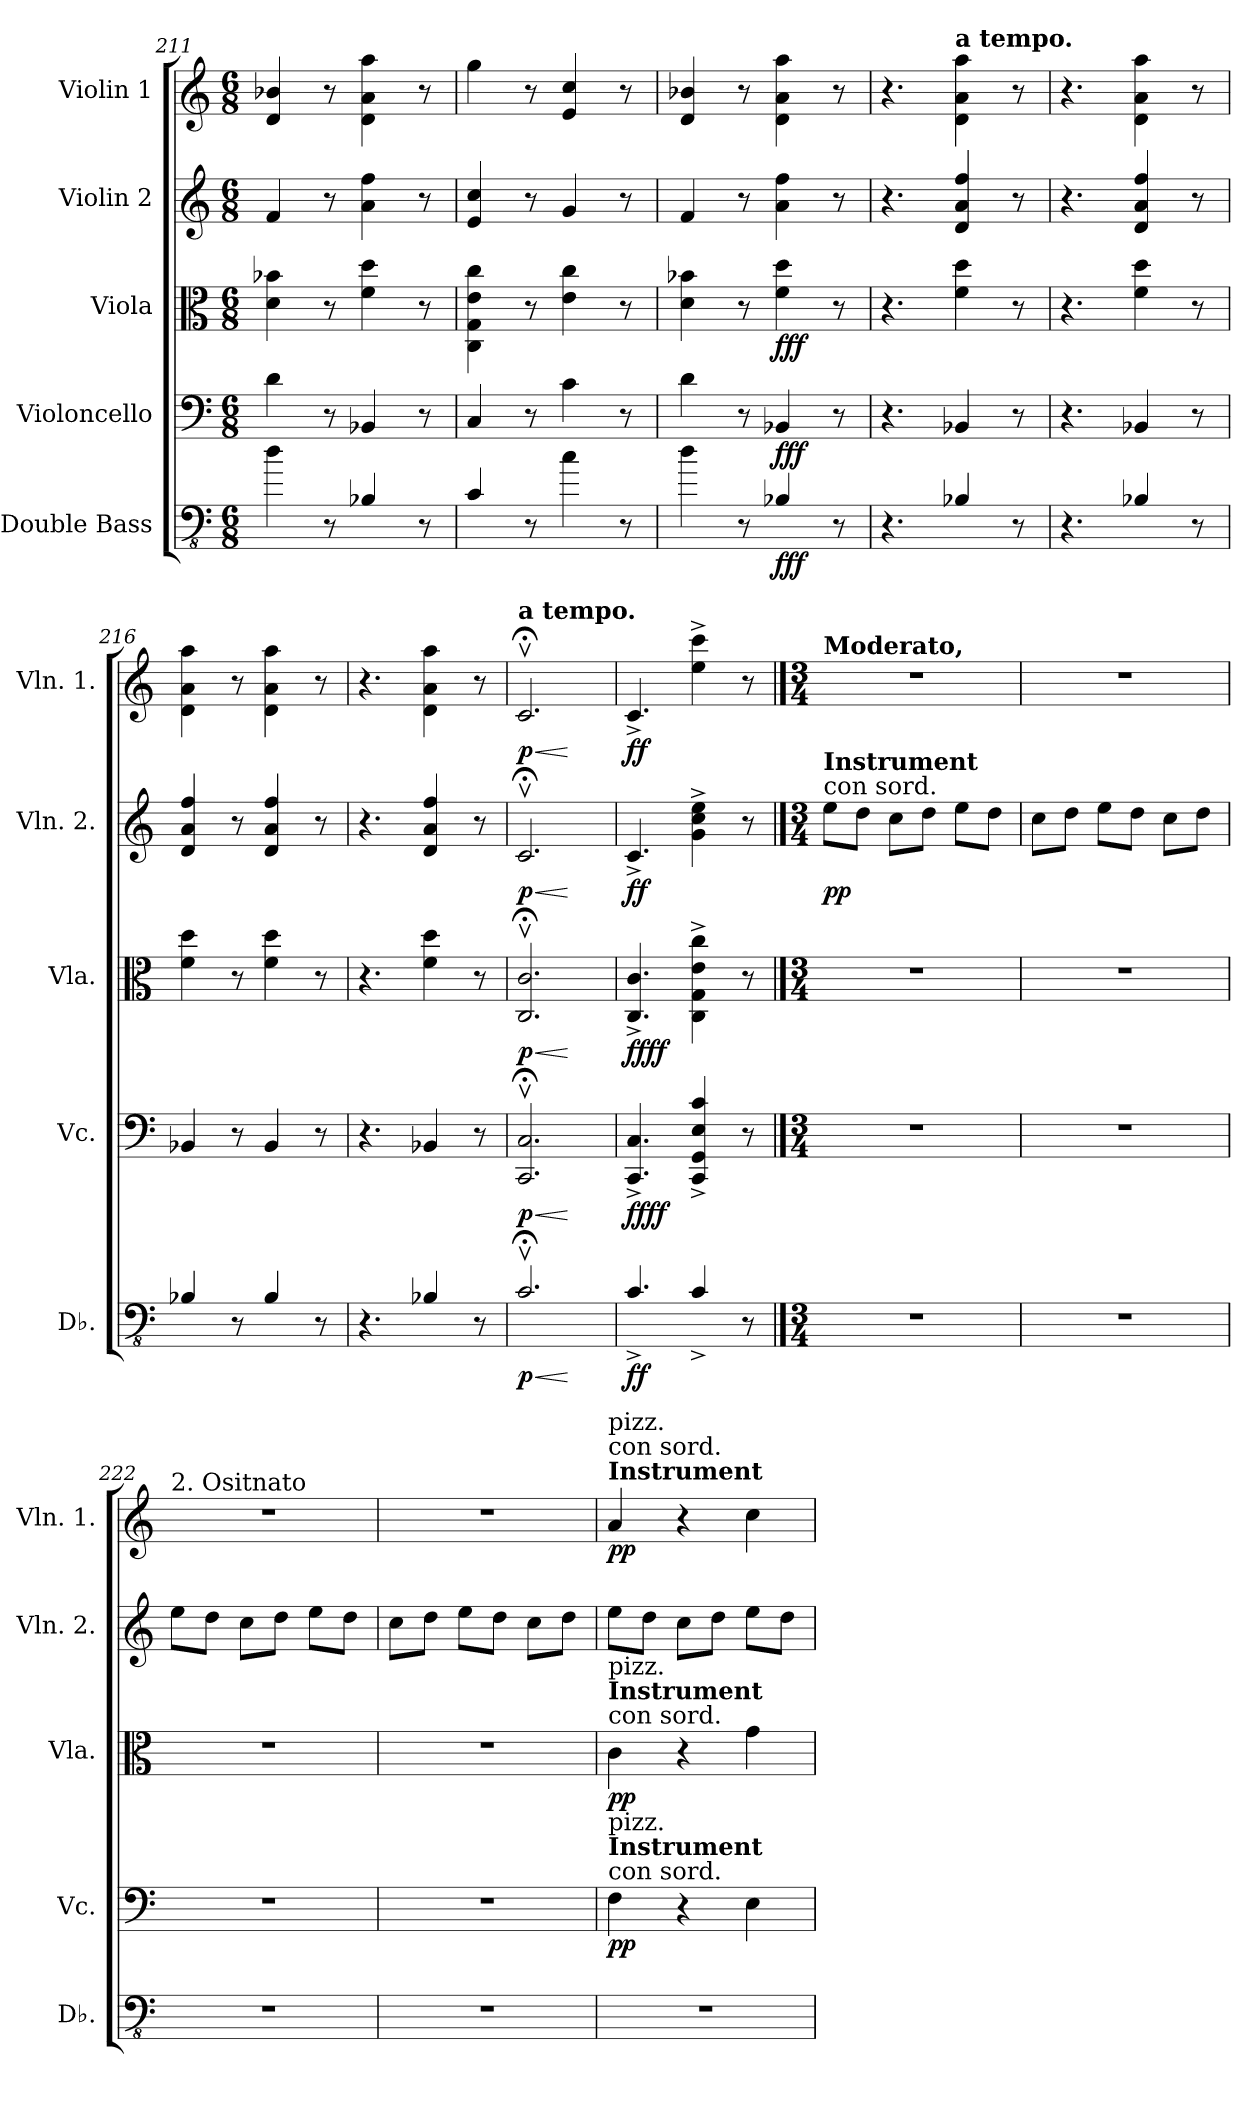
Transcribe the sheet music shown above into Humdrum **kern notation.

**kern	**dynam	**kern	**dynam	**kern	**dynam	**kern	**dynam	**kern	**dynam
*part5	*part5	*part4	*part4	*part3	*part3	*part2	*part2	*part1	*part1
*staff5	*staff5	*staff4	*staff4	*staff3	*staff3	*staff2	*staff2	*staff1	*staff1
*I"Double Bass	*	*I"Violoncello	*	*I"Viola	*	*I"Violin 2	*	*I"Violin 1	*
*I'Db.	*	*I'Vc.	*	*I'Vla.	*	*I'Vln. 2.	*	*I'Vln. 1.	*
*clefFv4	*	*clefF4	*	*clefC3	*	*clefG2	*	*clefG2	*
*ITrd7c12	*	*	*	*	*	*	*	*	*
*k[]	*	*k[]	*	*k[]	*	*k[]	*	*k[]	*
*M6/8	*	*M6/8	*	*M6/8	*	*M6/8	*	*M6/8	*
*MM310	*	*MM310	*	*MM310	*	*MM310	*	*MM310	*
=211	=211	=211	=211	=211	=211	=211	=211	=211	=211
4D\	.	4d\	.	4d\ 4b-X\	.	4f/	.	4d/ 4b-X/	.
8r	.	8r	.	8r	.	8r	.	8r	.
4BBB-X/	.	4BB-X/	.	4f\ 4dd\	.	4a\ 4ff\	.	4d\ 4a\ 4aa\	.
8r	.	8r	.	8r	.	8r	.	8r	.
!!LO:LB:g=z
=212	=212	=212	=212	=212	=212	=212	=212	=212	=212
4CC/	.	4C/	.	4C\ 4G\ 4e\ 4cc\	.	4e/ 4cc/	.	4gg\	.
8r	.	8r	.	8r	.	8r	.	8r	.
4C\	.	4c\	.	4e\ 4cc\	.	4g/	.	4e/ 4cc/	.
8r	.	8r	.	8r	.	8r	.	8r	.
=213	=213	=213	=213	=213	=213	=213	=213	=213	=213
4D\	.	4d\	.	4d\ 4b-X\	.	4f/	.	4d/ 4b-X/	.
8r	.	8r	.	8r	.	8r	.	8r	.
*	*	*	*	*	*	*	*	*MM320	*
!	!LO:DY:b	!	!LO:DY:b	!	!LO:DY:b	!	!	!	!
4BBB-X/	fff	4BB-X/	fff	4f\ 4dd\	fff	4a\ 4ff\	.	4d\ 4a\ 4aa\	.
8r	.	8r	.	8r	.	8r	.	8r	.
=214	=214	=214	=214	=214	=214	=214	=214	=214	=214
4.r	.	4.r	.	4.r	.	4.r	.	4.r	.
*	*	*	*	*	*	*	*	*MM330	*
!	!	!	!	!	!	!	!	!LO:TX:a:B:t=a tempo.	!
4BBB-X/	.	4BB-X/	.	4f\ 4dd\	.	4d/ 4a/ 4ff/	.	4d\ 4a\ 4aa\	.
8r	.	8r	.	8r	.	8r	.	8r	.
=215	=215	=215	=215	=215	=215	=215	=215	=215	=215
4.r	.	4.r	.	4.r	.	4.r	.	4.r	.
4BBB-X/	.	4BB-X/	.	4f\ 4dd\	.	4d/ 4a/ 4ff/	.	4d\ 4a\ 4aa\	.
8r	.	8r	.	8r	.	8r	.	8r	.
=216	=216	=216	=216	=216	=216	=216	=216	=216	=216
4BBB-X/	.	4BB-X/	.	4f\ 4dd\	.	4d/ 4a/ 4ff/	.	4d\ 4a\ 4aa\	.
8r	.	8r	.	8r	.	8r	.	8r	.
4BBB-/	.	4BB-/	.	4f\ 4dd\	.	4d/ 4a/ 4ff/	.	4d\ 4a\ 4aa\	.
8r	.	8r	.	8r	.	8r	.	8r	.
=217	=217	=217	=217	=217	=217	=217	=217	=217	=217
4.r	.	4.r	.	4.r	.	4.r	.	4.r	.
4BBB-X/	.	4BB-X/	.	4f\ 4dd\	.	4d/ 4a/ 4ff/	.	4d\ 4a\ 4aa\	.
8r	.	8r	.	8r	.	8r	.	8r	.
=218	=218	=218	=218	=218	=218	=218	=218	=218	=218
*	*	*	*	*	*	*	*	*MM160	*
!	!	!	!	!	!	!	!	!LO:TX:a:B:t=a tempo.	!
!	!LO:HP:b	!	!LO:HP:b	!	!LO:HP:b	!	!LO:HP:b	!	!LO:HP:b
!	!LO:DY:n=1:b	!	!LO:DY:n=1:b	!	!LO:DY:n=1:b	!	!LO:DY:n=1:b	!	!LO:DY:n=1:b
2.CC;<v/	< p	2.CC/;<v 2.C/;<v	< p	2.C/;<v 2.c/;<v	< p	2.c;<v/	< p	2.c;<v/	< p
.	[	.	[	.	[	.	[	.	[
=219	=219	=219	=219	=219	=219	=219	=219	=219	=219
!	!LO:DY:b	!	!LO:DY:b	!	!	!	!	!	!
!	!	!	!LO:DY:n=1:b	!	!LO:DY:b	!	!	!	!
!	!	!	!	!	!LO:DY:n=1:b	!	!LO:DY:b	!	!LO:DY:b
4.CC^/	ff	4.CC/^ 4.C/^	ff ff	4.C/^ 4.c/^	ff ff	4.c^/	ff	4.c^/	ff
4CC^/	.	4CC/^ 4GG/^ 4E/^ 4c/^	.	4C\^ 4G\^ 4e\^ 4cc\^	.	4g\^ 4cc\^ 4ee\^	.	4ee\^ 4ccc\^	.
8r	.	8r	.	8r	.	8r	.	8r	.
!!LO:PB:g=z
==220	==220	==220	==220	==220	==220	==220	==220	==220	==220
*M3/4	*	*M3/4	*	*M3/4	*	*M3/4	*	*M3/4	*
*	*	*	*	*	*	*	*	*MM220	*
!	!	!	!	!	!	!	!	!LO:TX:a:B:t=Moderato,	!
!	!	!	!	!	!	!LO:TX:a:t=con sord.	!	!	!
!	!	!	!	!	!	!LO:TX:a:B:t=Instrument	!	!	!
!	!	!	!	!	!	!	!LO:DY:b	!	!
2.r	.	2.r	.	2.r	.	8ee\L	pp	2.r	.
.	.	.	.	.	.	8dd\J	.	.	.
.	.	.	.	.	.	8cc\L	.	.	.
.	.	.	.	.	.	8dd\J	.	.	.
.	.	.	.	.	.	8ee\L	.	.	.
.	.	.	.	.	.	8dd\J	.	.	.
=221	=221	=221	=221	=221	=221	=221	=221	=221	=221
2.r	.	2.r	.	2.r	.	8cc\L	.	2.r	.
.	.	.	.	.	.	8dd\J	.	.	.
.	.	.	.	.	.	8ee\L	.	.	.
.	.	.	.	.	.	8dd\J	.	.	.
.	.	.	.	.	.	8cc\L	.	.	.
.	.	.	.	.	.	8dd\J	.	.	.
=222	=222	=222	=222	=222	=222	=222	=222	=222	=222
!	!	!	!	!	!	!	!	!LO:TX:a:t=2. Ositnato	!
2.r	.	2.r	.	2.r	.	8ee\L	.	2.r	.
.	.	.	.	.	.	8dd\J	.	.	.
.	.	.	.	.	.	8cc\L	.	.	.
.	.	.	.	.	.	8dd\J	.	.	.
.	.	.	.	.	.	8ee\L	.	.	.
.	.	.	.	.	.	8dd\J	.	.	.
=223	=223	=223	=223	=223	=223	=223	=223	=223	=223
2.r	.	2.r	.	2.r	.	8cc\L	.	2.r	.
.	.	.	.	.	.	8dd\J	.	.	.
.	.	.	.	.	.	8ee\L	.	.	.
.	.	.	.	.	.	8dd\J	.	.	.
.	.	.	.	.	.	8cc\L	.	.	.
.	.	.	.	.	.	8dd\J	.	.	.
=224	=224	=224	=224	=224	=224	=224	=224	=224	=224
!	!	!	!	!	!	!	!	!LO:TX:a:B:t=Instrument	!
!	!	!	!	!	!	!	!	!LO:TX:a:t=con sord.	!
!	!	!	!	!	!	!	!	!LO:TX:a:t=pizz.	!
!	!	!	!	!LO:TX:a:t=con sord.	!	!	!	!	!
!	!	!	!	!LO:TX:a:B:t=Instrument	!	!	!	!	!
!	!	!	!	!LO:TX:a:t=pizz.	!	!	!	!	!
!	!	!LO:TX:a:t=con sord.	!	!	!	!	!	!	!
!	!	!LO:TX:a:B:t=Instrument	!	!	!	!	!	!	!
!	!	!LO:TX:a:t=pizz.	!	!	!	!	!	!	!
!	!	!	!LO:DY:b	!	!LO:DY:b	!	!	!	!LO:DY:b
2.r	.	4F\	pp	4c\	pp	8ee\L	.	4a/	pp
.	.	.	.	.	.	8dd\J	.	.	.
.	.	4r	.	4r	.	8cc\L	.	4r	.
.	.	.	.	.	.	8dd\J	.	.	.
.	.	4E\	.	4g\	.	8ee\L	.	4cc\	.
.	.	.	.	.	.	8dd\J	.	.	.
=	=	=	=	=	=	=	=	=	=
*-	*-	*-	*-	*-	*-	*-	*-	*-	*-
